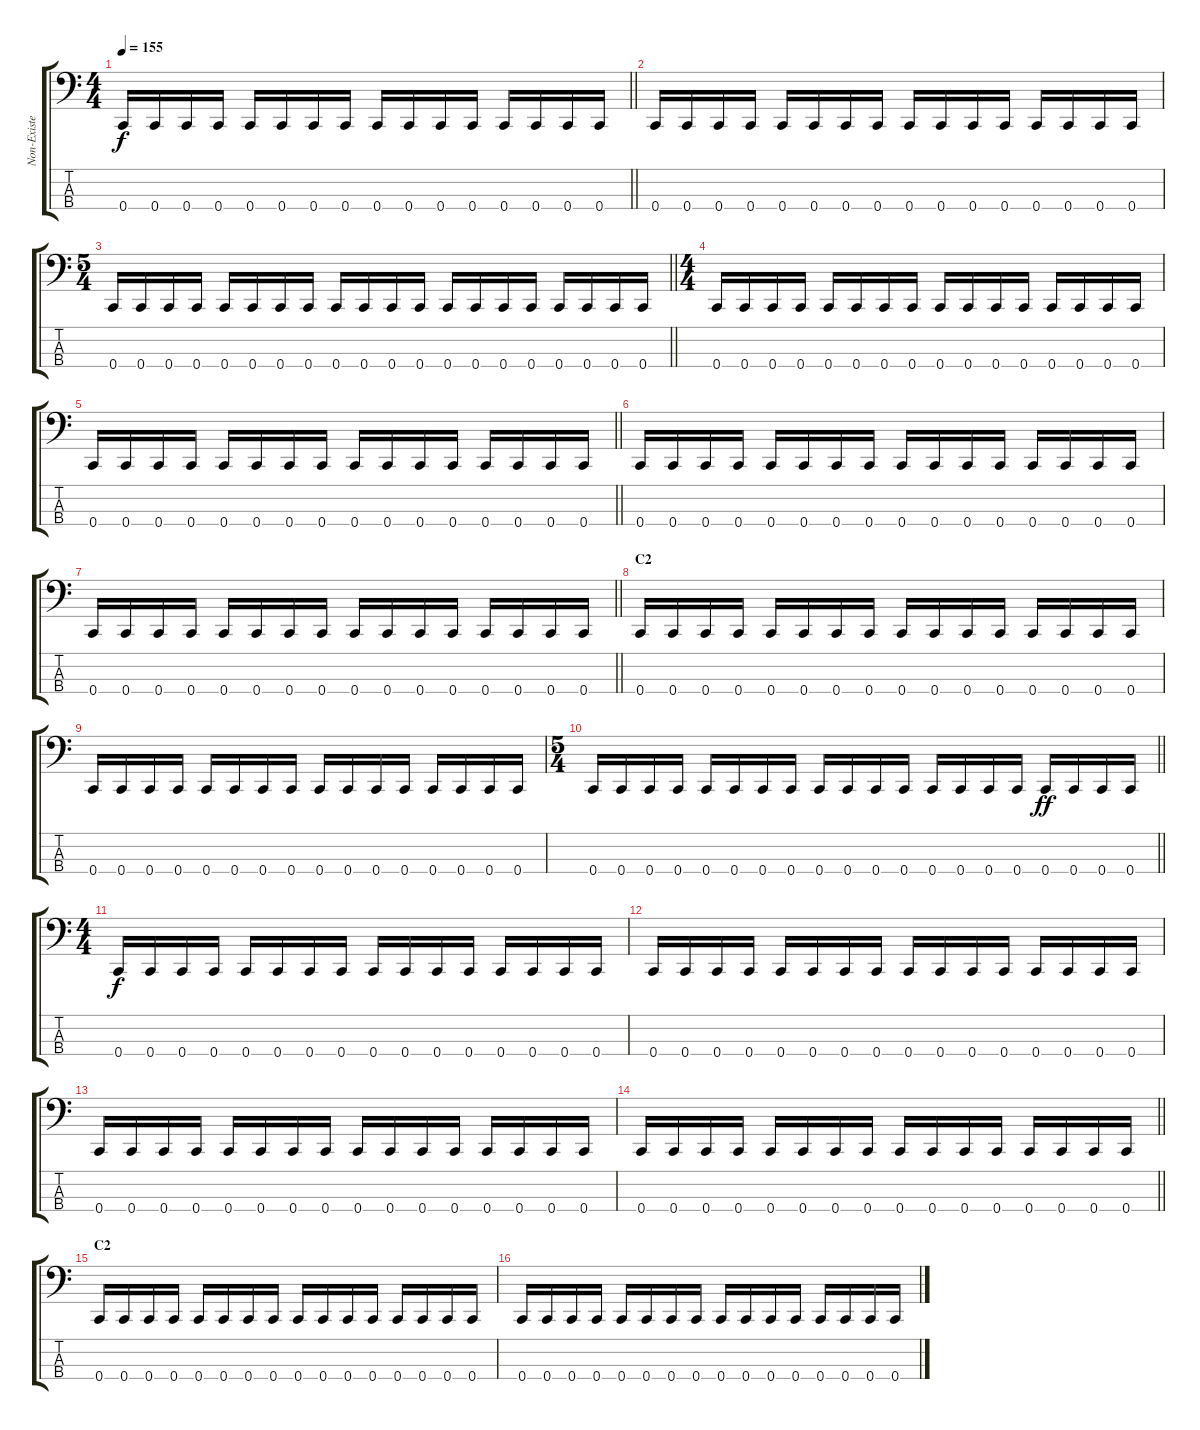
\track ("Non-Existent Bass" "Non-Existe") {instrument electricbassfinger}
\staff {score tabs}
\tuning (Eb2 Bb1 F1 C1) {hide}
\ts (4 4)
\tempo 155
\clef f4
\barLineRight lightlight
\ks c
0.4.16{dy f} 0.4.16 0.4.16 0.4.16 0.4.16 0.4.16 0.4.16 0.4.16 0.4.16 0.4.16 0.4.16 0.4.16 0.4.16 0.4.16 0.4.16 0.4.16 |
\section ("" "")
0.4.16 0.4.16 0.4.16 0.4.16 0.4.16 0.4.16 0.4.16 0.4.16 0.4.16 0.4.16 0.4.16 0.4.16 0.4.16 0.4.16 0.4.16 0.4.16 |
\ts (5 4)
\barLineRight lightlight
0.4.16 0.4.16 0.4.16 0.4.16 0.4.16 0.4.16 0.4.16 0.4.16 0.4.16 0.4.16 0.4.16 0.4.16 0.4.16 0.4.16 0.4.16 0.4.16 0.4.16 0.4.16 0.4.16 0.4.16 |
\ts (4 4)
\section ("" "")
0.4.16 0.4.16 0.4.16 0.4.16 0.4.16 0.4.16 0.4.16 0.4.16 0.4.16 0.4.16 0.4.16 0.4.16 0.4.16 0.4.16 0.4.16 0.4.16 |
\barLineRight lightlight
0.4.16 0.4.16 0.4.16 0.4.16 0.4.16 0.4.16 0.4.16 0.4.16 0.4.16 0.4.16 0.4.16 0.4.16 0.4.16 0.4.16 0.4.16 0.4.16 |
\section ("" "")
0.4.16 0.4.16 0.4.16 0.4.16 0.4.16 0.4.16 0.4.16 0.4.16 0.4.16 0.4.16 0.4.16 0.4.16 0.4.16 0.4.16 0.4.16 0.4.16 |
\barLineRight lightlight
0.4.16 0.4.16 0.4.16 0.4.16 0.4.16 0.4.16 0.4.16 0.4.16 0.4.16 0.4.16 0.4.16 0.4.16 0.4.16 0.4.16 0.4.16 0.4.16 |
\section ("" "C2")
0.4.16 0.4.16 0.4.16 0.4.16 0.4.16 0.4.16 0.4.16 0.4.16 0.4.16 0.4.16 0.4.16 0.4.16 0.4.16 0.4.16 0.4.16 0.4.16 |
0.4.16 0.4.16 0.4.16 0.4.16 0.4.16 0.4.16 0.4.16 0.4.16 0.4.16 0.4.16 0.4.16 0.4.16 0.4.16 0.4.16 0.4.16 0.4.16 |
\ts (5 4)
\barLineRight lightlight
0.4.16 0.4.16 0.4.16 0.4.16 0.4.16 0.4.16 0.4.16 0.4.16 0.4.16 0.4.16 0.4.16 0.4.16 0.4.16 0.4.16 0.4.16 0.4.16 0.4.16{dy ff} 0.4.16 0.4.16 0.4.16 |
\ts (4 4)
\section ("" "")
0.4.16{dy f} 0.4.16 0.4.16 0.4.16 0.4.16 0.4.16 0.4.16 0.4.16 0.4.16 0.4.16 0.4.16 0.4.16 0.4.16 0.4.16 0.4.16 0.4.16 |
0.4.16 0.4.16 0.4.16 0.4.16 0.4.16 0.4.16 0.4.16 0.4.16 0.4.16 0.4.16 0.4.16 0.4.16 0.4.16 0.4.16 0.4.16 0.4.16 |
0.4.16 0.4.16 0.4.16 0.4.16 0.4.16 0.4.16 0.4.16 0.4.16 0.4.16 0.4.16 0.4.16 0.4.16 0.4.16 0.4.16 0.4.16 0.4.16 |
\barLineRight lightlight
0.4.16 0.4.16 0.4.16 0.4.16 0.4.16 0.4.16 0.4.16 0.4.16 0.4.16 0.4.16 0.4.16 0.4.16 0.4.16 0.4.16 0.4.16 0.4.16 |
\section ("" "C2")
0.4.16 0.4.16 0.4.16 0.4.16 0.4.16 0.4.16 0.4.16 0.4.16 0.4.16 0.4.16 0.4.16 0.4.16 0.4.16 0.4.16 0.4.16 0.4.16 |
0.4.16 0.4.16 0.4.16 0.4.16 0.4.16 0.4.16 0.4.16 0.4.16 0.4.16 0.4.16 0.4.16 0.4.16 0.4.16 0.4.16 0.4.16 0.4.16
